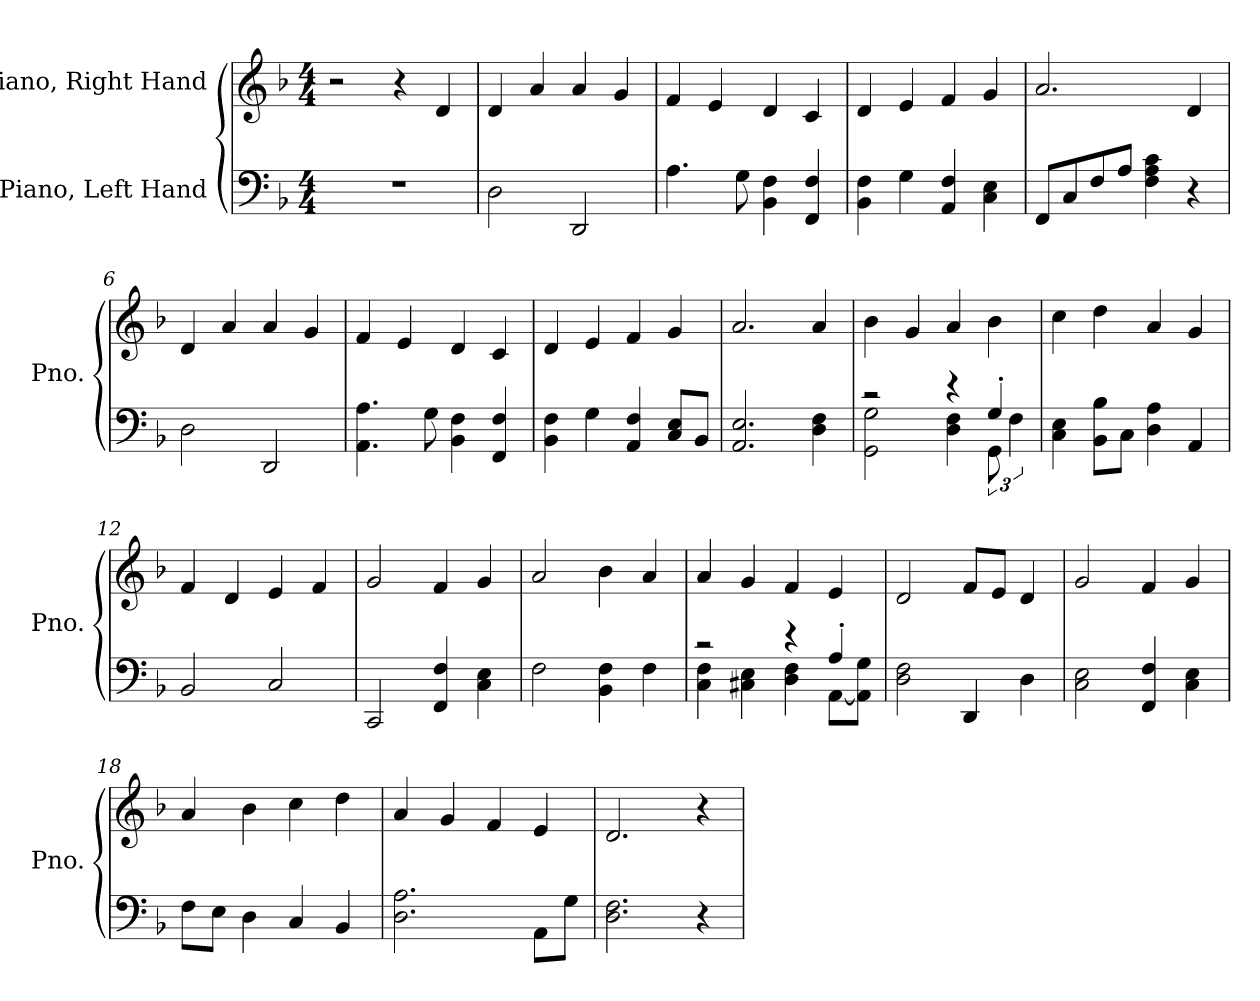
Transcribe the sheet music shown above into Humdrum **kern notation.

**kern	**kern
*part2	*part1
*staff2	*staff1
*I"Piano, Left Hand	*I"Piano, Right Hand
*I'Pno.	*I'Pno.
*clefF4	*clefG2
*k[b-]	*k[b-]
*M4/4	*M4/4
*MM100	*MM100
=1	=1
1r	2r
.	4r
.	4d/
=2	=2
2D\	4d/
.	4a/
2DD/	4a/
.	4g/
=3	=3
4.A\	4f/
.	4e/
8G\	.
4BB-\ 4F\	4d/
4FF/ 4F/	4c/
=4	=4
4BB-\ 4F\	4d/
4G\	4e/
4AA/ 4F/	4f/
4C\ 4E\	4g/
=5	=5
8FF/L	2.a/
8C/	.
8F/	.
8A/J	.
4F\ 4A\ 4c\	.
4r	4d/
=6	=6
2D\	4d/
.	4a/
2DD/	4a/
.	4g/
!!LO:LB:g=z
=7	=7
4.AA\ 4.A\	4f/
.	4e/
8G\	.
4BB-\ 4F\	4d/
4FF/ 4F/	4c/
=8	=8
4BB-\ 4F\	4d/
4G\	4e/
4AA/ 4F/	4f/
8C/ 8E/L	4g/
8BB-/J	.
=9	=9
2.AA/ 2.E/	2.a/
4D\ 4F\	4a/
=10	=10
*^	*
2r	2GG\ 2G\	4b-\
.	.	4g/
4r	4D\ 4F\	4a/
4G'/	12GG\	4b-\
.	6F\	.
*v	*v	*
=11	=11
4C\ 4E\	4cc\
8BB-\ 8B-\L	4dd\
8C\J	.
4D\ 4A\	4a/
4AA/	4g/
=12	=12
2BB-/	4f/
.	4d/
2C/	4e/
.	4f/
=13	=13
2CC/	2g/
4FF/ 4F/	4f/
4C\ 4E\	4g/
=14	=14
2F\	2a/
4BB-\ 4F\	4b-\
4F\	4a/
!!LO:LB:g=z
=15	=15
*^	*
2r	4C\ 4F\	4a/
.	4C#X\ 4E\	4g/
4r	4D\ 4F\	4f/
4A'/	[8AA\L	4e/
.	8AA\] 8G\J	.
*v	*v	*
=16	=16
2D\ 2F\	2d/
4DD/	8f/L
.	8e/J
4D\	4d/
=17	=17
2C\ 2E\	2g/
4FF/ 4F/	4f/
4C\ 4E\	4g/
=18	=18
8F\L	4a/
8E\J	.
4D\	4b-\
4C/	4cc\
4BB-/	4dd\
=19	=19
2.D\ 2.A\	4a/
.	4g/
.	4f/
8AA\L	4e/
8G\J	.
=20	=20
2.D\ 2.F\	2.d/
4r	4r
=	=
*-	*-
